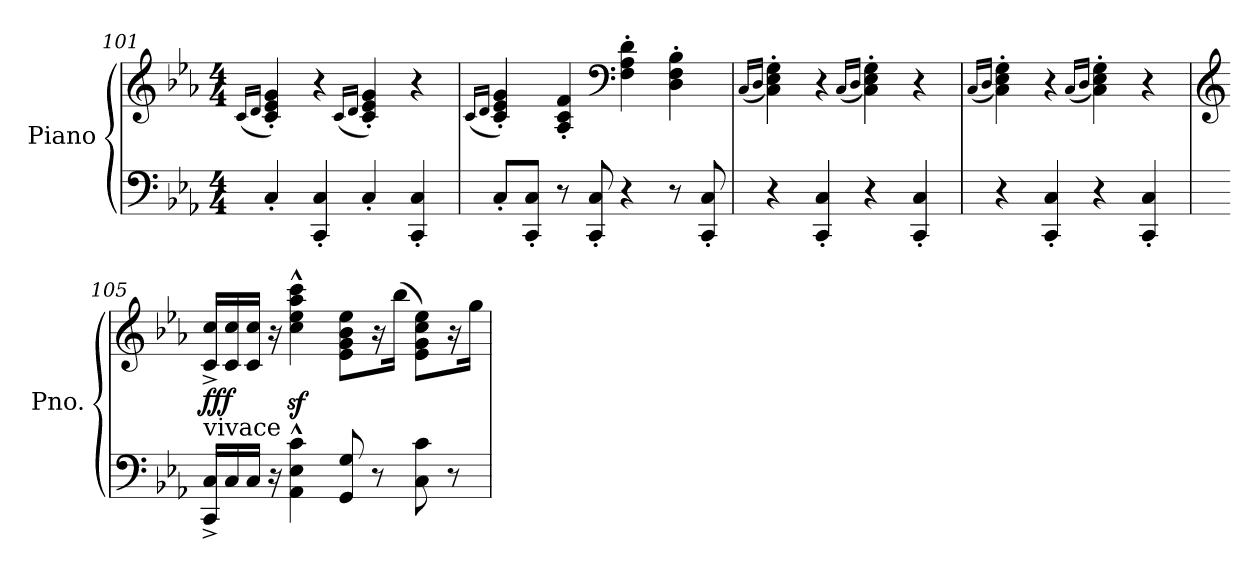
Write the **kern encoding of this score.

**kern	**kern	**dynam
*part1	*part1	*part1
*staff2	*staff1	*staff1/2
*I"Piano	*	*
*I'Pno.	*	*
*clefF4	*clefG2	*
*k[b-e-a-]	*k[b-e-a-]	*
*M4/4	*M4/4	*
=101	=101	=101
.	(<16qc/LL	.
.	16qd/JJ	.
4C'/	4c/' 4e-/' 4g/')	.
4CC/' 4C/'	4r	.
.	(<16qc/LL	.
.	16qd/JJ	.
4C'/	4c/' 4e-/' 4g/')	.
4CC/' 4C/'	4r	.
=102	=102	=102
.	(<16qc/LL	.
.	16qd/JJ	.
8C'/L	4c/' 4e-/' 4g/')	.
8CC/' 8C/'J	.	.
8r	4A-/' 4c/' 4f/'	.
8CC/' 8C/'	.	.
*	*clefF4	*
4r	4F\' 4A-\' 4d\'	.
8r	4D\' 4F\' 4B-\'	.
8CC/' 8C/'	.	.
=103	=103	=103
.	(<16qC/LL	.
.	16qD/JJ	.
4r	4C\' 4E-\' 4G\')	.
4CC/' 4C/'	4r	.
.	(<16qC/LL	.
.	16qD/JJ	.
4r	4C\' 4E-\' 4G\')	.
4CC/' 4C/'	4r	.
=104	=104	=104
.	(<16qC/LL	.
.	16qD/JJ	.
4r	4C\' 4E-\' 4G\')	.
4CC/' 4C/'	4r	.
.	(<16qC/LL	.
.	16qD/JJ	.
4r	4C\' 4E-\' 4G\')	.
4CC/' 4C/'	4r	.
!!LO:PB:g=z
=105	=105	=105
*	*clefG2	*
!	!LO:TX:b:t=vivace	!
!	!	!LO:DY:b
16CC/^ 16C/^LL	16c/^ 16cc/^LL	fff
16C/	16c/ 16cc/	.
16C/JJ	16c/ 16cc/JJ	.
16r	16r	.
4AA-\^^ 4E-\^^ 4c\^^	4cc\z<^^ 4ee-\z<^^ 4aa-\z<^^ 4ccc\z<^^	.
8GG/ 8G/	8e-\ 8g\ 8b-\ 8ee-\L	.
8r	16r	.
.	(>16bb-\Jk	.
8C\ 8c\	8e-\ 8g\ 8cc\ 8ee-\L)	.
8r	16r	.
.	16gg\Jk	.
=	=	=
*-	*-	*-
